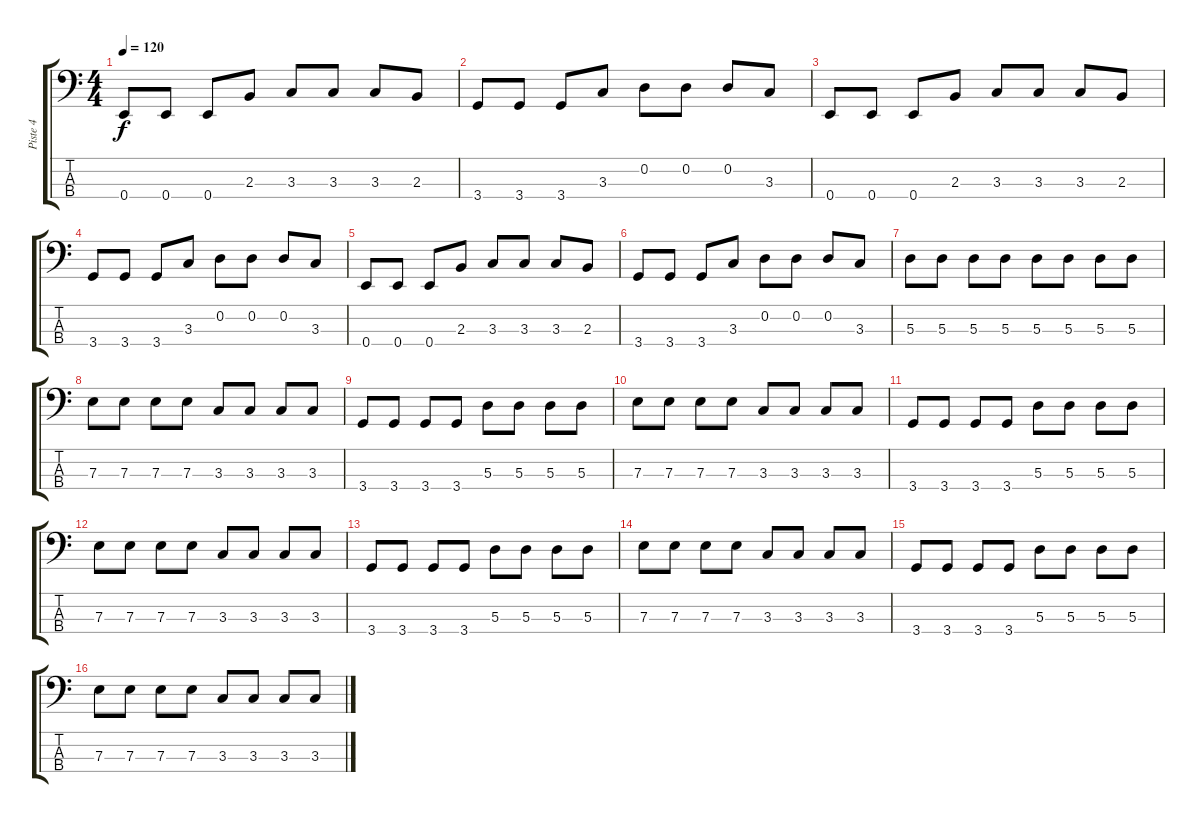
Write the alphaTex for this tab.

\track ("Piste 4" "Piste 4") {instrument electricbassfinger}
\staff {score tabs}
\tuning (G2 D2 A1 E1) {hide}
\ts (4 4)
\tempo 120
\clef f4
\ks c
0.4.8{dy f} 0.4.8 0.4.8 2.3.8 3.3.8 3.3.8 3.3.8 2.3.8 |
3.4.8 3.4.8 3.4.8 3.3.8 0.2.8 0.2.8 0.2.8 3.3.8 |
0.4.8 0.4.8 0.4.8 2.3.8 3.3.8 3.3.8 3.3.8 2.3.8 |
3.4.8 3.4.8 3.4.8 3.3.8 0.2.8 0.2.8 0.2.8 3.3.8 |
0.4.8 0.4.8 0.4.8 2.3.8 3.3.8 3.3.8 3.3.8 2.3.8 |
3.4.8 3.4.8 3.4.8 3.3.8 0.2.8 0.2.8 0.2.8 3.3.8 |
5.3.8 5.3.8 5.3.8 5.3.8 5.3.8 5.3.8 5.3.8 5.3.8 |
7.3.8 7.3.8 7.3.8 7.3.8 3.3.8 3.3.8 3.3.8 3.3.8 |
3.4.8 3.4.8 3.4.8 3.4.8 5.3.8 5.3.8 5.3.8 5.3.8 |
7.3.8 7.3.8 7.3.8 7.3.8 3.3.8 3.3.8 3.3.8 3.3.8 |
3.4.8 3.4.8 3.4.8 3.4.8 5.3.8 5.3.8 5.3.8 5.3.8 |
7.3.8 7.3.8 7.3.8 7.3.8 3.3.8 3.3.8 3.3.8 3.3.8 |
3.4.8 3.4.8 3.4.8 3.4.8 5.3.8 5.3.8 5.3.8 5.3.8 |
7.3.8 7.3.8 7.3.8 7.3.8 3.3.8 3.3.8 3.3.8 3.3.8 |
3.4.8 3.4.8 3.4.8 3.4.8 5.3.8 5.3.8 5.3.8 5.3.8 |
7.3.8 7.3.8 7.3.8 7.3.8 3.3.8 3.3.8 3.3.8 3.3.8
